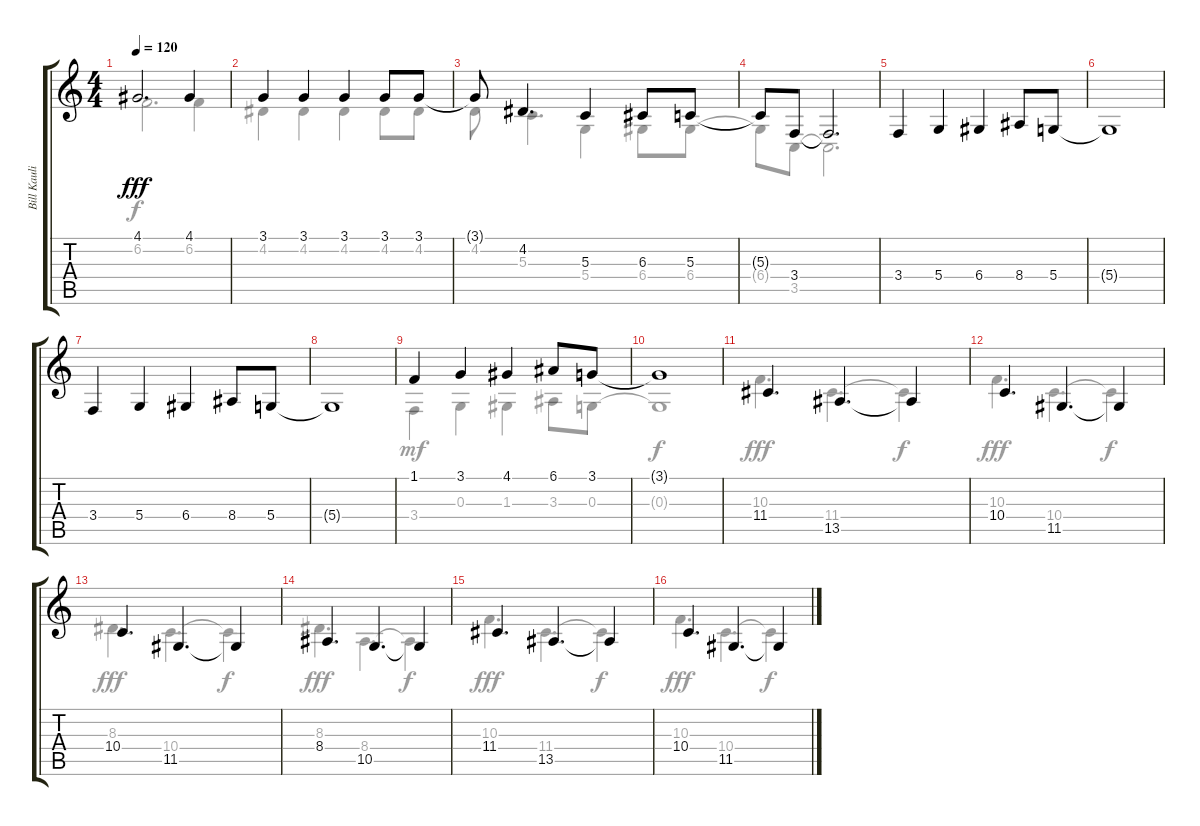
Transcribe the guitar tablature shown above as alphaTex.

\track ("Bill Kaulitz" "Bill Kauli") {instrument violin}
\staff {score tabs}
\tuning (E4 B3 G3 D3 A2 E2) {hide}
\voice
\ts (4 4)
\tempo 120
\clef g2
\ks c
4.1.2{d dy fff} 4.1.4 |
3.1.4 3.1.4 3.1.4 3.1.8 3.1.8 |
3.1{t}.8 4.2.4{d} 5.3.4 6.3.8 5.3.8 |
5.3{t}.8 3.4.8 3.4{t}.2{d} |
3.4.4 5.4.4 6.4.4 8.4.8 5.4.8 |
5.4{t}.1 |
3.4.4 5.4.4 6.4.4 8.4.8 5.4.8 |
5.4{t}.1 |
1.1.4 3.1.4 4.1.4 6.1.8 3.1.8 |
3.1{t}.1 |
11.4.4{d} 13.5.4{d} 13.5{t}.4 |
10.4.4{d} 11.5.4{d} 11.5{t}.4 |
10.4.4{d} 11.5.4{d} 11.5{t}.4 |
8.4.4{d} 10.5.4{d} 10.5{t}.4 |
11.4.4{d} 13.5.4{d} 13.5{t}.4 |
10.4.4{d} 11.5.4{d} 11.5{t}.4
\voice
\clef g2
\ottava regular
\simile none
\ks c
6.2.2{d dy f} 6.2.4 |
4.2.4 4.2.4 4.2.4 4.2.8 4.2.8 |
4.2.8 5.3.4{d} 5.4.4 6.4.8 6.4.8 |
6.4{t}.8 3.5.8 3.5{t}.2{d} |
|
|
|
|
3.4.4{dy mf} 0.3.4 1.3.4 3.3.8 0.3.8 |
0.3{t}.1{dy f} |
10.3.4{d dy fff} 11.4.4{d} 11.4{t}.4{dy f} |
10.3.4{d dy fff} 10.4.4{d} 10.4{t}.4{dy f} |
8.3.4{d dy fff} 10.4.4{d} 10.4{t}.4{dy f} |
8.3.4{d dy fff} 8.4.4{d} 8.4{t}.4{dy f} |
10.3.4{d dy fff} 11.4.4{d} 11.4{t}.4{dy f} |
10.3.4{d dy fff} 10.4.4{d} 10.4{t}.4{dy f}
